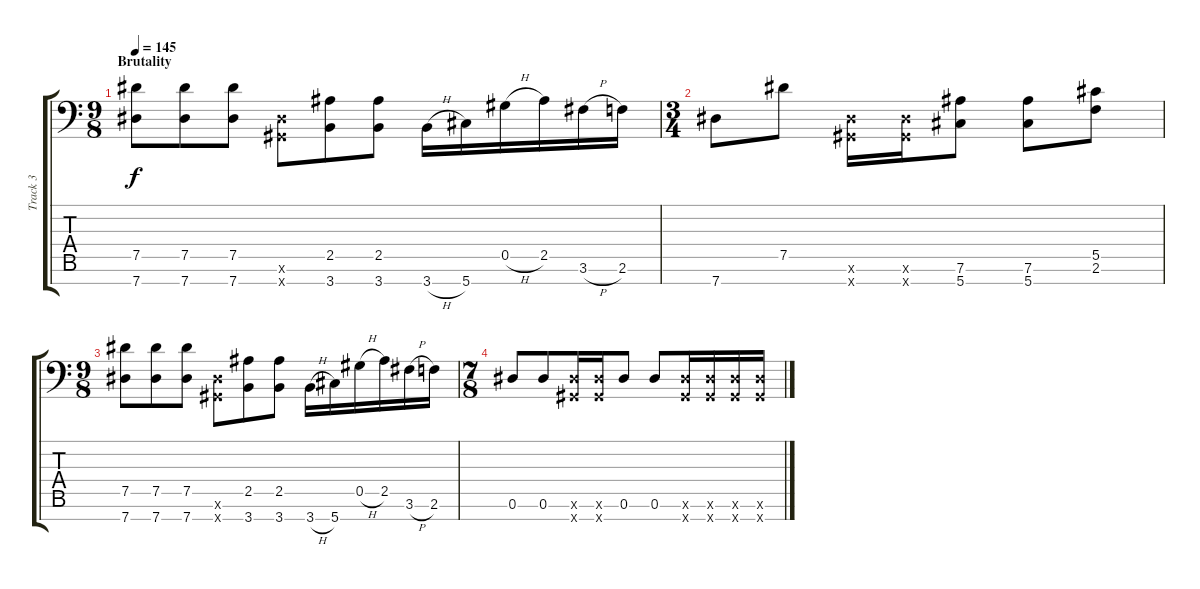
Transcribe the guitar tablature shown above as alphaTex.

\track ("Track 3" "Track 3") {instrument distortionguitar}
\staff {score tabs}
\tuning (Eb4 Bb3 F3 Db3 Ab2 Eb2 Ab1) {hide}
\ts (9 8)
\section ("" "Brutality")
\tempo 145
\clef f4
\ks c
(7.5 7.7).8{dy f} (7.5 7.7).8 (7.5 7.7).8 (0.6{x} 0.7{x}).8 (2.5 3.7).8 (2.5 3.7).8 3.7{h}.16 5.7.16 0.5{h}.16 2.5.16 3.6{h}.16 2.6.16 |
\ts (3 4)
7.7.8 7.5.8 (0.6{x} 0.7{x}).16 (0.6{x} 0.7{x}).16 (7.6 5.7).8 (7.6 5.7).8 (5.5 2.6).8 |
\ts (9 8)
(7.5 7.7).8 (7.5 7.7).8 (7.5 7.7).8 (0.6{x} 0.7{x}).8 (2.5 3.7).8 (2.5 3.7).8 3.7{h}.16 5.7.16 0.5{h}.16 2.5.16 3.6{h}.16 2.6.16 |
\ts (7 8)
0.6.8 0.6.8 (0.6{x} 0.7{x}).16 (0.6{x} 0.7{x}).16 0.6.8 0.6.8 (0.6{x} 0.7{x}).16 (0.6{x} 0.7{x}).16 (0.6{x} 0.7{x}).16 (0.6{x} 0.7{x}).16
